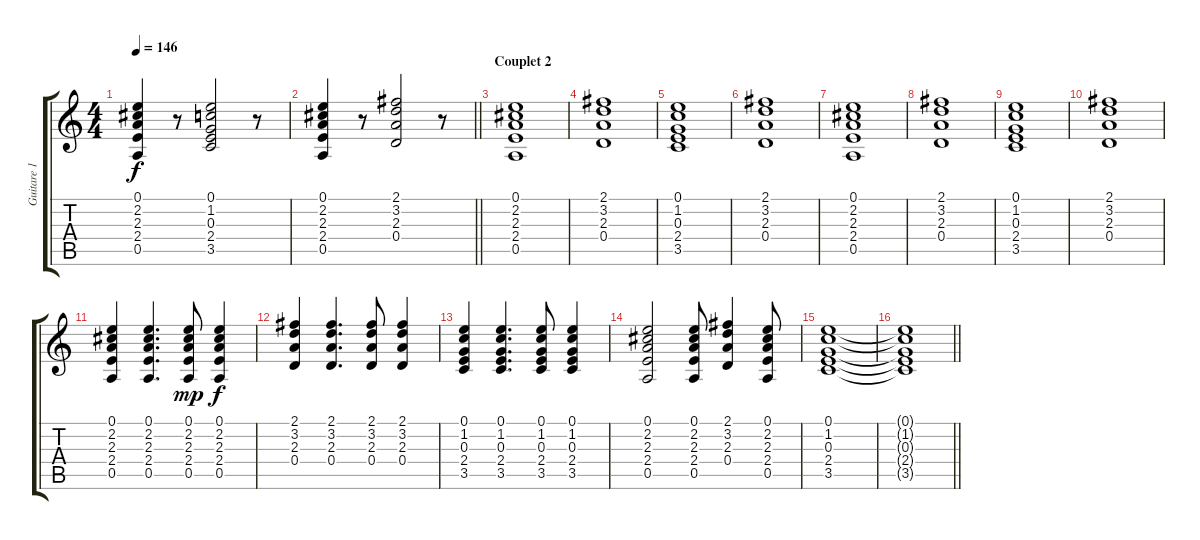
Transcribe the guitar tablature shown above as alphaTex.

\track ("Guitare 1" "Guitare 1") {instrument overdrivenguitar}
\staff {score tabs}
\tuning (E4 B3 G3 D3 A2 E2) {hide}
\ts (4 4)
\tempo 146
\clef g2
\ks c
(0.1 2.2 2.3 2.4 0.5).4{dy f} r.8 (0.1 1.2 0.3 2.4 3.5).2 r.8 |
\barLineRight lightlight
(0.1 2.2 2.3 2.4 0.5).4 r.8 (2.1 3.2 2.3 0.4).2 r.8 |
\section ("" "Couplet 2")
(0.1 2.2 2.3 2.4 0.5).1 |
(2.1 3.2 2.3 0.4).1 |
(0.1 1.2 0.3 2.4 3.5).1 |
(2.1 3.2 2.3 0.4).1 |
(0.1 2.2 2.3 2.4 0.5).1 |
(2.1 3.2 2.3 0.4).1 |
(0.1 1.2 0.3 2.4 3.5).1 |
(2.1 3.2 2.3 0.4).1 |
(0.1 2.2 2.3 2.4 0.5).4 (0.1 2.2 2.3 2.4 0.5).4{d} (0.1 2.2 2.3 2.4 0.5).8{dy mp} (0.1 2.2 2.3 2.4 0.5).4{dy f} |
(2.1 3.2 2.3 0.4).4 (2.1 3.2 2.3 0.4).4{d} (2.1 3.2 2.3 0.4).8 (2.1 3.2 2.3 0.4).4 |
(0.1 1.2 0.3 2.4 3.5).4 (0.1 1.2 0.3 2.4 3.5).4{d} (0.1 1.2 0.3 2.4 3.5).8 (0.1 1.2 0.3 2.4 3.5).4 |
(0.1 2.2 2.3 2.4 0.5).2 (0.1 2.2 2.3 2.4 0.5).8 (2.1 3.2 2.3 0.4).4 (0.1 2.2 2.3 2.4 0.5).8 |
(0.1 1.2 0.3 2.4 3.5).1 |
\barLineRight lightlight
(0.1{t} 1.2{t} 0.3{t} 2.4{t} 3.5{t}).1
